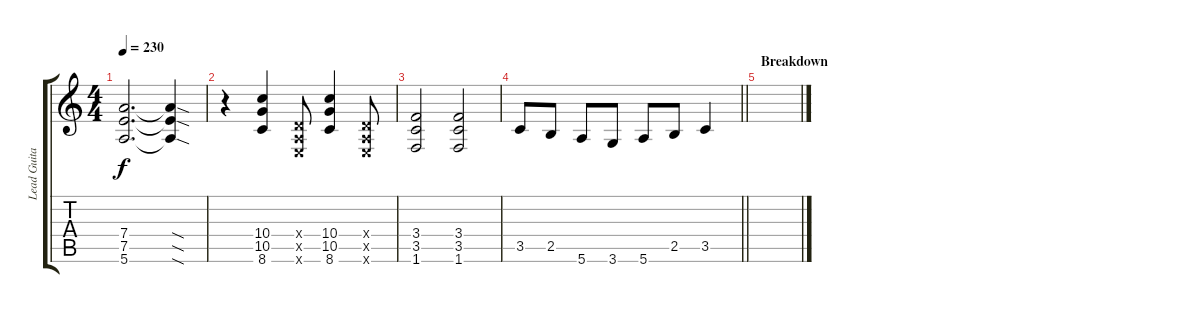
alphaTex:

\track ("Lead Guitar" "Lead Guita") {instrument distortionguitar}
\staff {score tabs}
\tuning (E4 B3 G3 D3 A2 E2) {hide}
\ts (4 4)
\tempo 230
\clef g2
\ks c
(7.4 7.5 5.6).2{d dy f} (7.4{sod t} 7.5{sod t} 5.6{sod t}).4 |
r.4 (10.4 10.5 8.6).4 (0.4{x} 0.5{x} 0.6{x}).8 (10.4 10.5 8.6).4 (0.4{x} 0.5{x} 0.6{x}).8 |
(3.4 3.5 1.6).2 (3.4 3.5 1.6).2 |
\barLineRight lightlight
3.5.8 2.5.8 5.6.8 3.6.8 5.6.8 2.5.8 3.5.4 |
\section ("" "Breakdown")
